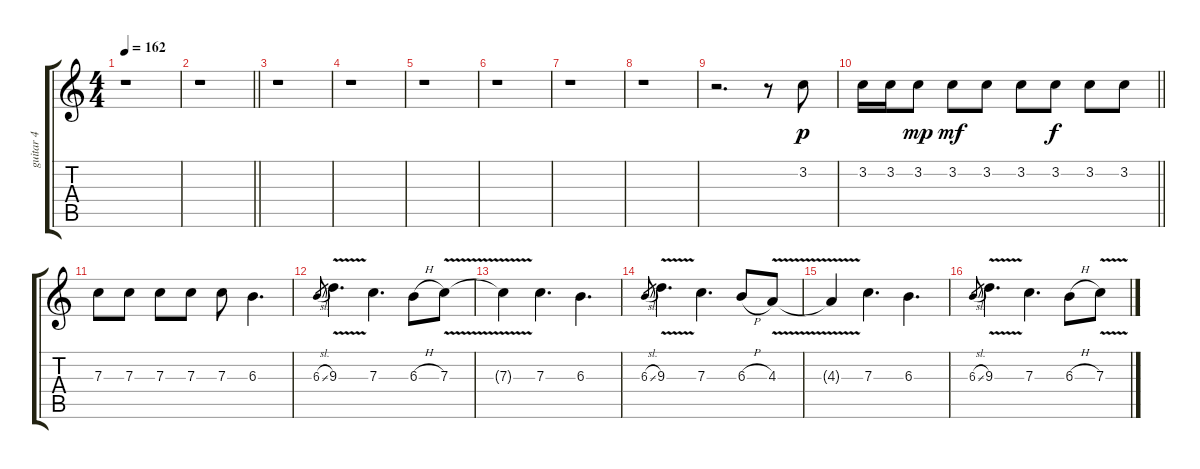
\track ("guitar 4" "guitar 4") {instrument distortionguitar}
\staff {score tabs}
\tuning (D4 A3 F3 C3 G2 C2) {hide}
\ts (4 4)
\tempo 162
\clef g2
\ks c
r.1{dy p} |
\barLineRight lightlight
r.1 |
r.1 |
r.1 |
r.1 |
r.1 |
r.1 |
r.1 |
r.2{d} r.8 3.2.8 |
\barLineRight lightlight
3.2.16 3.2.16 3.2.8{dy mp} 3.2.8{dy mf} 3.2.8 3.2.8 3.2.8{dy f} 3.2.8 3.2.8 |
7.3.8 7.3.8 7.3.8 7.3.8 7.3.8 6.3.4{d} |
6.3{sl}.8{gr} 9.3{v}.4{d} 7.3.4{d} 6.3{h}.8 7.3{v}.8 |
7.3{t}.4 7.3.4{d} 6.3.4{d} |
6.3{sl}.8{gr} 9.3{v}.4{d} 7.3.4{d} 6.3{h}.8 4.3{v}.8 |
4.3{t}.4 7.3.4{d} 6.3.4{d} |
6.3{sl}.8{gr} 9.3{v}.4{d} 7.3.4{d} 6.3{h}.8 7.3{v}.8
